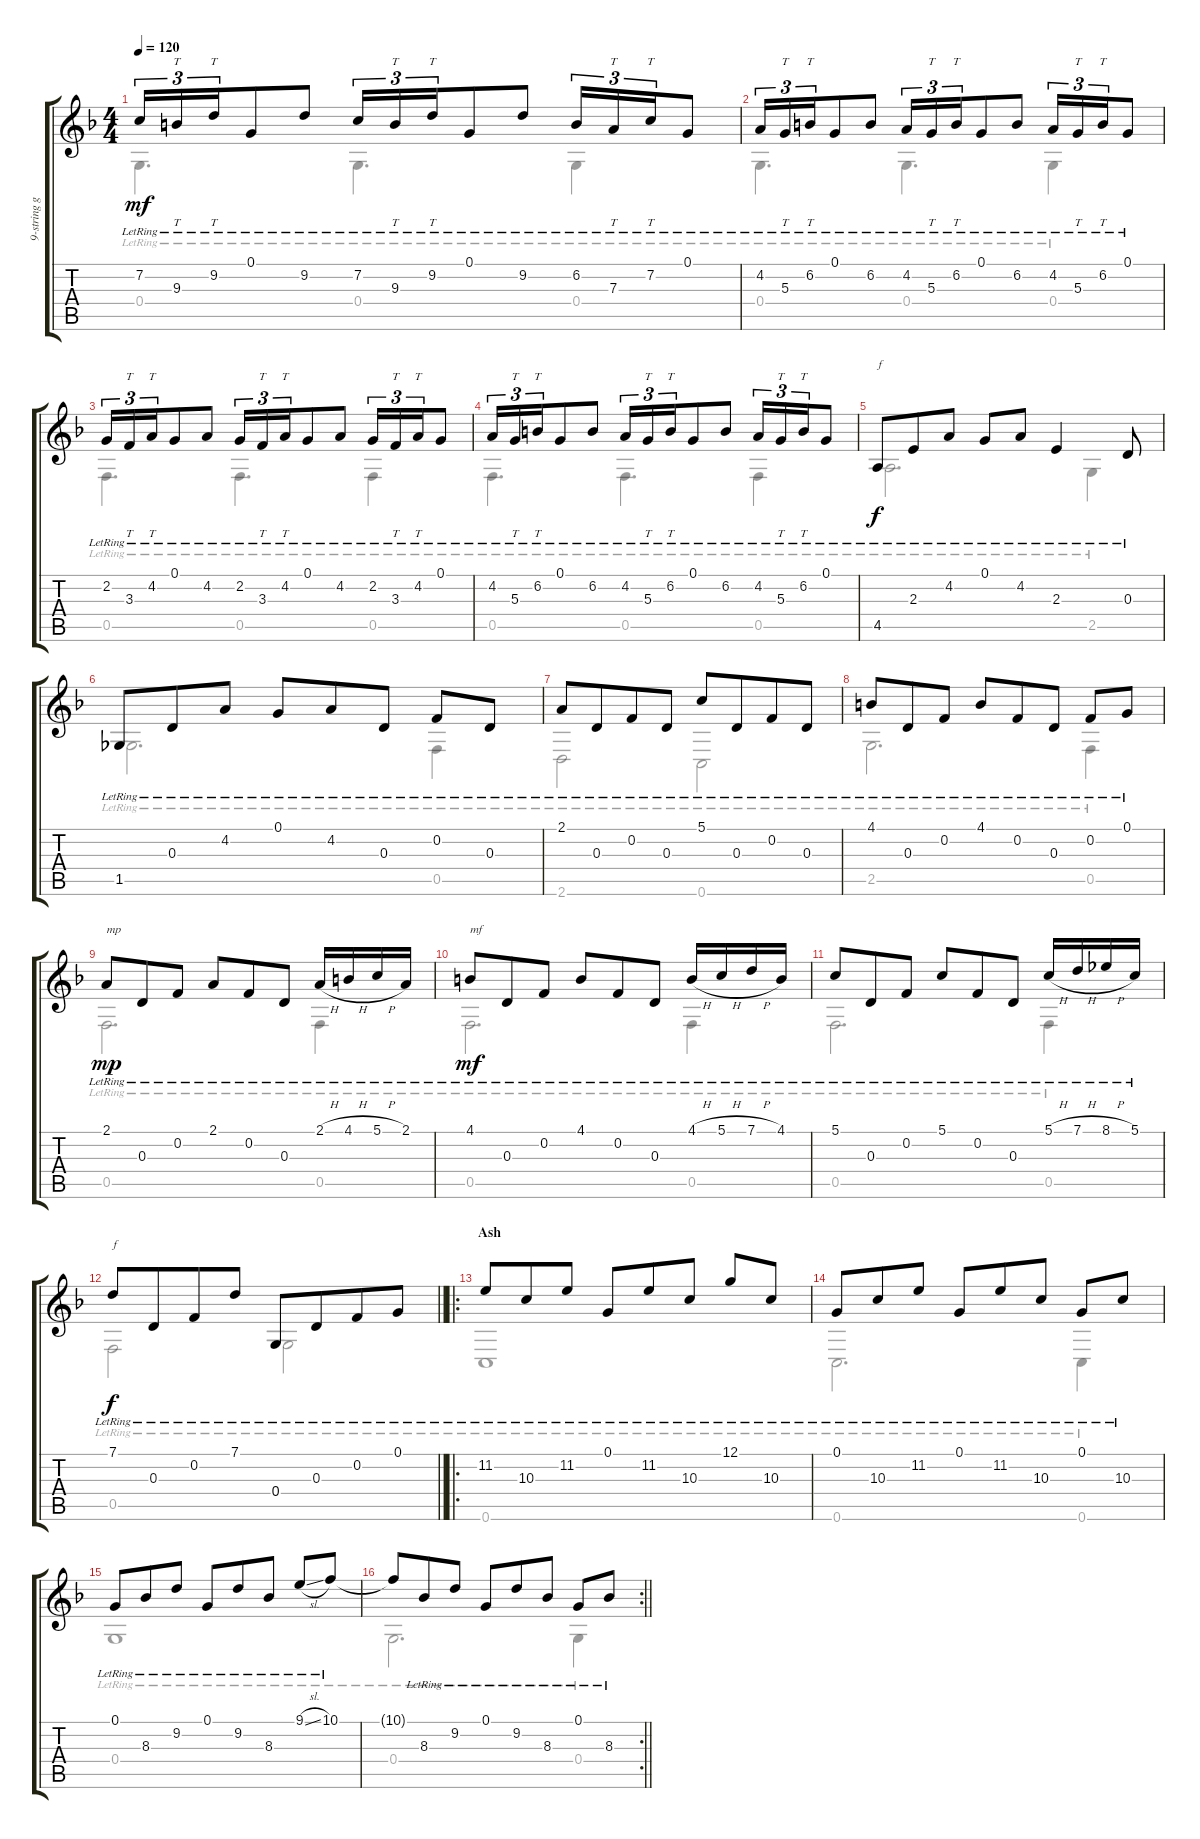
\track ("9-string guitar" "9-string g") {instrument acousticguitarsteel}
\staff {score tabs}
\tuning (G3 F3 D3 G2 F2 C2) {hide}
\voice
\ts (4 4)
\tempo 120
\clef g2
\ks f
7.2{lr}.16{tu (3 2) dy mf beam merge} 9.3{lr}.16{tt tu (3 2) beam merge} 9.2{lr}.16{tt tu (3 2) beam merge} 0.1{lr}.8{beam merge} 9.2{lr}.8{beam split} 7.2{lr}.16{tu (3 2) beam merge} 9.3{lr}.16{tt tu (3 2) beam merge} 9.2{lr}.16{tt tu (3 2) beam merge} 0.1{lr}.8{beam merge} 9.2{lr}.8 6.2{lr}.16{tu (3 2) beam merge} 7.3{lr}.16{tt tu (3 2) beam merge} 7.2{lr}.16{tt tu (3 2) beam merge} 0.1{lr}.8 |
4.2{lr}.16{tu (3 2) beam merge} 5.3{lr}.16{tt tu (3 2) beam merge} 6.2{lr}.16{tt tu (3 2) beam merge} 0.1{lr}.8{beam merge} 6.2{lr}.8{beam split} 4.2{lr}.16{tu (3 2) beam merge} 5.3{lr}.16{tt tu (3 2) beam merge} 6.2{lr}.16{tt tu (3 2) beam merge} 0.1{lr}.8{beam merge} 6.2{lr}.8 4.2{lr}.16{tu (3 2) beam merge} 5.3{lr}.16{tt tu (3 2) beam merge} 6.2{lr}.16{tt tu (3 2) beam merge} 0.1{lr}.8 |
2.2{lr}.16{tu (3 2) beam merge} 3.3{lr}.16{tt tu (3 2) beam merge} 4.2{lr}.16{tt tu (3 2) beam merge} 0.1{lr}.8{beam merge} 4.2{lr}.8{beam split} 2.2{lr}.16{tu (3 2) beam merge} 3.3{lr}.16{tt tu (3 2) beam merge} 4.2{lr}.16{tt tu (3 2) beam merge} 0.1{lr}.8{beam merge} 4.2{lr}.8 2.2{lr}.16{tu (3 2) beam merge} 3.3{lr}.16{tt tu (3 2) beam merge} 4.2{lr}.16{tt tu (3 2) beam merge} 0.1{lr}.8 |
4.2{lr}.16{tu (3 2) beam merge} 5.3{lr}.16{tt tu (3 2) beam merge} 6.2{lr}.16{tt tu (3 2) beam merge} 0.1{lr}.8{beam merge} 6.2{lr}.8{beam split} 4.2{lr}.16{tu (3 2) beam merge} 5.3{lr}.16{tt tu (3 2) beam merge} 6.2{lr}.16{tt tu (3 2) beam merge} 0.1{lr}.8{beam merge} 6.2{lr}.8 4.2{lr}.16{tu (3 2) beam merge} 5.3{lr}.16{tt tu (3 2) beam merge} 6.2{lr}.16{tt tu (3 2) beam merge} 0.1{lr}.8 |
4.5{lr}.8{txt "f" dy f beam merge} 2.3{lr}.8{beam merge} 4.2{lr}.8{beam split} 0.1{lr}.8{beam merge} 4.2{lr}.8 2.3{lr}.4{beam split} 0.3{lr}.8 |
1.5{lr}.8{beam merge} 0.3{lr}.8{beam merge} 4.2{lr}.8{beam split} 0.1{lr}.8{beam merge} 4.2{lr}.8{beam merge} 0.3{lr}.8 0.2{lr}.8{beam merge} 0.3{lr}.8 |
2.1{lr}.8{beam merge} 0.3{lr}.8{beam merge} 0.2{lr}.8{beam merge} 0.3{lr}.8 5.1{lr}.8{beam merge} 0.3{lr}.8{beam merge} 0.2{lr}.8{beam merge} 0.3{lr}.8 |
4.1{lr}.8{beam merge} 0.3{lr}.8{beam merge} 0.2{lr}.8{beam split} 4.1{lr}.8{beam merge} 0.2{lr}.8{beam merge} 0.3{lr}.8 0.2{lr}.8{beam merge} 0.1{lr}.8 |
2.1{lr}.8{txt "mp" dy mp beam merge} 0.3{lr}.8{beam merge} 0.2{lr}.8{beam split} 2.1{lr}.8{beam merge} 0.2{lr}.8{beam merge} 0.3{lr}.8 2.1{h lr}.16{beam merge} 4.1{h lr}.16{beam merge} 5.1{h lr}.16{beam merge} 2.1{lr}.16 |
4.1{lr}.8{txt "mf" dy mf beam merge} 0.3{lr}.8{beam merge} 0.2{lr}.8{beam split} 4.1{lr}.8{beam merge} 0.2{lr}.8{beam merge} 0.3{lr}.8 4.1{h lr}.16{beam merge} 5.1{h lr}.16{beam merge} 7.1{h lr}.16{beam merge} 4.1{lr}.16 |
5.1{lr}.8{beam merge} 0.3{lr}.8{beam merge} 0.2{lr}.8{beam split} 5.1{lr}.8{beam merge} 0.2{lr}.8{beam merge} 0.3{lr}.8 5.1{h lr}.16{beam merge} 7.1{h lr}.16{beam merge} 8.1{h lr}.16{beam merge} 5.1{lr}.16 |
\barLineRight lightlight
7.1{lr}.8{txt "f" dy f beam merge} 0.3{lr}.8{beam merge} 0.2{lr}.8{beam merge} 7.1{lr}.8 0.4{lr}.8{beam merge} 0.3{lr}.8{beam merge} 0.2{lr}.8{beam merge} 0.1{lr}.8 |
\ro
\section ("" "Ash")
11.2{lr}.8{beam merge} 10.3{lr}.8{beam merge} 11.2{lr}.8{beam split} 0.1{lr}.8{beam merge} 11.2{lr}.8{beam merge} 10.3{lr}.8 12.1{lr}.8{beam merge} 10.3{lr}.8 |
0.1{lr}.8{beam merge} 10.3{lr}.8{beam merge} 11.2{lr}.8{beam split} 0.1{lr}.8{beam merge} 11.2{lr}.8{beam merge} 10.3{lr}.8 0.1{lr}.8{beam merge} 10.3{lr}.8 |
0.1{lr}.8{beam merge} 8.3{lr}.8{beam merge} 9.2{lr}.8{beam split} 0.1{lr}.8{beam merge} 9.2{lr}.8{beam merge} 8.3{lr}.8 9.1{sl lr}.8{beam merge} 10.1{lr}.8 |
\rc 2
\barLineRight lightlight
10.1{t}.8{beam merge} 8.3{lr}.8{beam merge} 9.2{lr}.8{beam split} 0.1{lr}.8{beam merge} 9.2{lr}.8{beam merge} 8.3{lr}.8 0.1{lr}.8{beam merge} 8.3{lr}.8
\voice
\clef g2
\ottava regular
\simile none
\ks f
0.4{lr}.4{d dy mf} 0.4{lr}.4{d} 0.4{lr}.4 |
0.4{lr}.4{d} 0.4{lr}.4{d} 0.4{lr}.4 |
0.5{lr}.4{d} 0.5{lr}.4{d} 0.5{lr}.4 |
0.5{lr}.4{d} 0.5{lr}.4{d} 0.5{lr}.4 |
4.5{lr}.2{d dy f} 2.5{lr}.4 |
1.5{lr}.2{d} 0.5{lr}.4 |
2.6{lr}.2 0.6{lr}.2 |
2.5{lr}.2{d} 0.5{lr}.4 |
0.5{lr}.2{d dy mp} 0.5{lr}.4 |
0.5{lr}.2{d dy mf} 0.5{lr}.4 |
0.5{lr}.2{d} 0.5{lr}.4 |
\barLineRight lightlight
0.5{lr}.2{dy f} 0.4{lr}.2 |
0.6{lr}.1 |
0.6{lr}.2{d} 0.6{lr}.4 |
0.4{lr}.1 |
\barLineRight lightlight
0.4{lr}.2{d} 0.4{lr}.4
